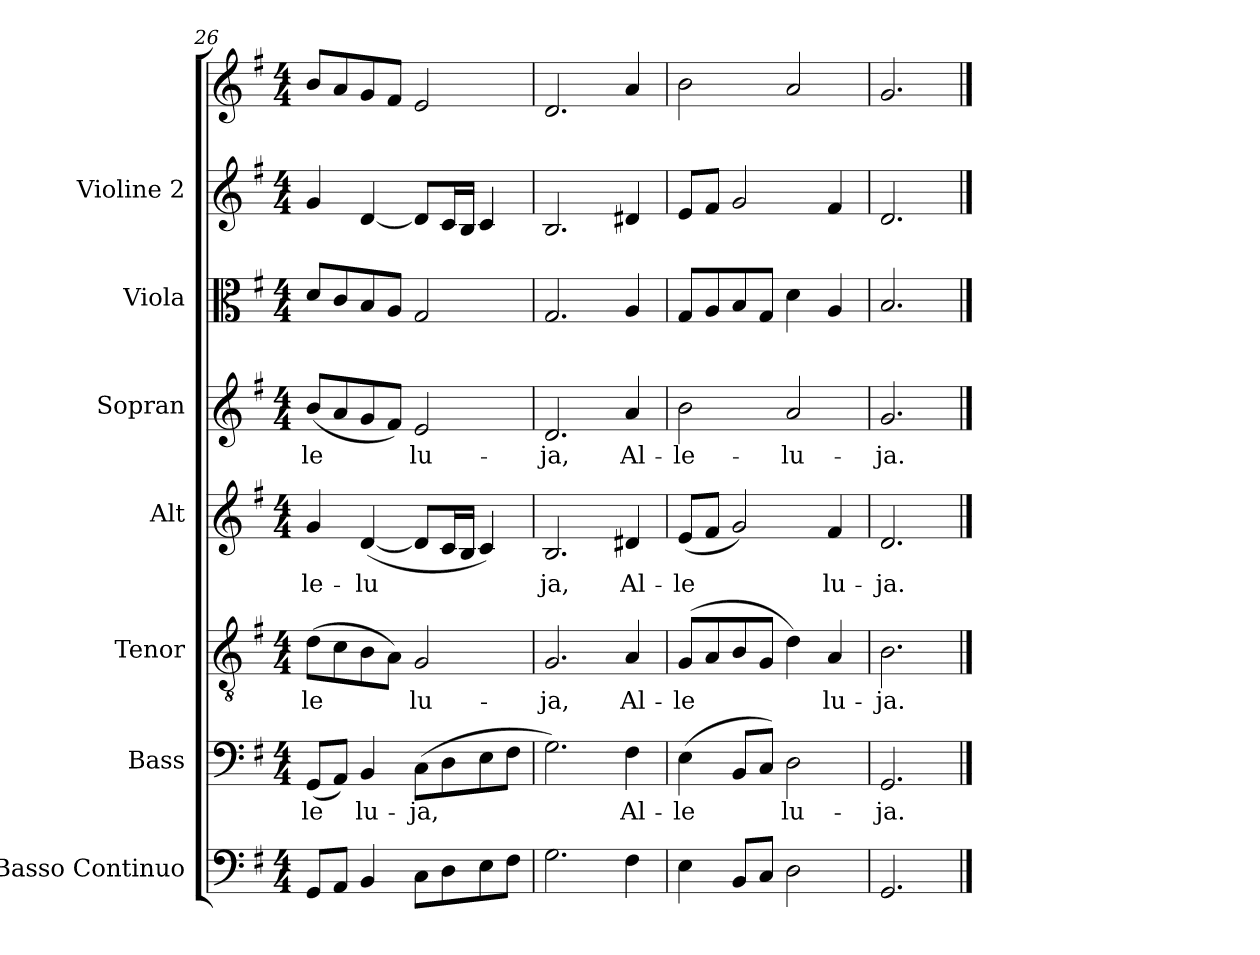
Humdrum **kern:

**kern	**kern	**text	**kern	**text	**kern	**text	**kern	**text	**kern	**kern	**kern
*part7	*part6	*part6	*part5	*part5	*part4	*part4	*part3	*part3	*part2	*part1	*part1
*staff8	*staff7	*staff7	*staff6	*staff6	*staff5	*staff5	*staff4	*staff4	*staff3	*staff2	*staff1
*I"Basso Continuo	*I"Bass	*	*I"Tenor	*	*I"Alt	*	*I"Sopran	*	*I"Viola	*I"Violine 2	*
*I'B. C.	*I'B	*	*I'T	*	*I'A	*	*I'S	*	*I'Vla	*I'Vl 2	*
*clefF4	*clefF4	*	*clefGv2	*	*clefG2	*	*clefG2	*	*clefC3	*clefG2	*clefG2
*ITrd7c12	*	*	*	*	*	*	*	*	*	*	*
*k[f#]	*k[f#]	*	*k[f#]	*	*k[f#]	*	*k[f#]	*	*k[f#]	*k[f#]	*k[f#]
*M4/4	*M4/4	*	*M4/4	*	*M4/4	*	*M4/4	*	*M4/4	*M4/4	*M4/4
=26	=26	=26	=26	=26	=26	=26	=26	=26	=26	=26	=26
!	!	!LO:LY:b	!	!LO:LY:b	!	!LO:LY:b	!	!LO:LY:b	!	!	!
8GGG/L	(8GG/L	le	(8d\L	le	4g/	le-	(8b/L	le	8d/L	4g/	8b/L
8AAA/J	8AA/J)	.	8c\	.	.	.	8a/	.	8c/	.	8a/
!	!	!LO:LY:b	!	!	!	!LO:LY:b	!	!	!	!	!
4BBB/	4BB/	lu-	8B\	.	([4d/	lu	8g/	.	8B/	[4d/	8g/
.	.	.	8A\J)	.	.	.	8f#/J)	.	8A/J	.	8f#/J
!	!	!LO:LY:b	!	!LO:LY:b	!	!	!	!LO:LY:b	!	!	!
8CC\L	(8C\L	ja,	2G/	lu-	8d/L]	.	2e/	lu-	2G/	8d/L]	2e/
8DD\	8D\	.	.	.	16c/L	.	.	.	.	16c/L	.
.	.	.	.	.	16B/JJ	.	.	.	.	16B/JJ	.
8EE\	8E\	.	.	.	4c/)	.	.	.	.	4c/	.
8FF#\J	8F#\J	.	.	.	.	.	.	.	.	.	.
=27	=27	=27	=27	=27	=27	=27	=27	=27	=27	=27	=27
!	!	!	!	!LO:LY:b	!	!LO:LY:b	!	!LO:LY:b	!	!	!
2.GG>\	2.G>\)	.	2.G>/	ja,	2.B>/	ja,	2.d>/	ja,	2.G>/	2.B>/	2.d>/
!	!	!LO:LY:b	!	!LO:LY:b	!	!LO:LY:b	!	!LO:LY:b	!	!	!
4FF#\	4F#\	Al-	4A/	Al-	4d#X/	Al-	4a/	Al-	4A/	4d#X/	4a/
=28	=28	=28	=28	=28	=28	=28	=28	=28	=28	=28	=28
!	!	!LO:LY:b	!	!LO:LY:b	!	!LO:LY:b	!	!LO:LY:b	!	!	!
4EE\	(4E\	le	(8G/L	le	(8e/L	le	2b\	le-	8G/L	8e/L	2b\
.	.	.	8A/	.	8f#/J	.	.	.	8A/	8f#/J	.
8BBB/L	8BB/L	.	8B/	.	2g/)	.	.	.	8B/	2g/	.
8CC/J	8C/J)	.	8G/J	.	.	.	.	.	8G/J	.	.
!	!	!LO:LY:b	!	!	!	!	!	!LO:LY:b	!	!	!
2DD\	2D\	lu-	4d\)	.	.	.	2a/	lu-	4d\	.	2a/
!	!	!	!	!LO:LY:b	!	!LO:LY:b	!	!	!	!	!
.	.	.	4A/	lu-	4f#/	lu-	.	.	4A/	4f#/	.
=29	=29	=29	=29	=29	=29	=29	=29	=29	=29	=29	=29
!	!	!LO:LY:b	!	!LO:LY:b	!	!LO:LY:b	!	!LO:LY:b	!	!	!
2.GGG>/	2.GG>/	ja.	2.B>\	ja.	2.d>/	ja.	2.g>/	ja.	2.B>/	2.d>/	2.g>/
==	==	==	==	==	==	==	==	==	==	==	==
*-	*-	*-	*-	*-	*-	*-	*-	*-	*-	*-	*-
